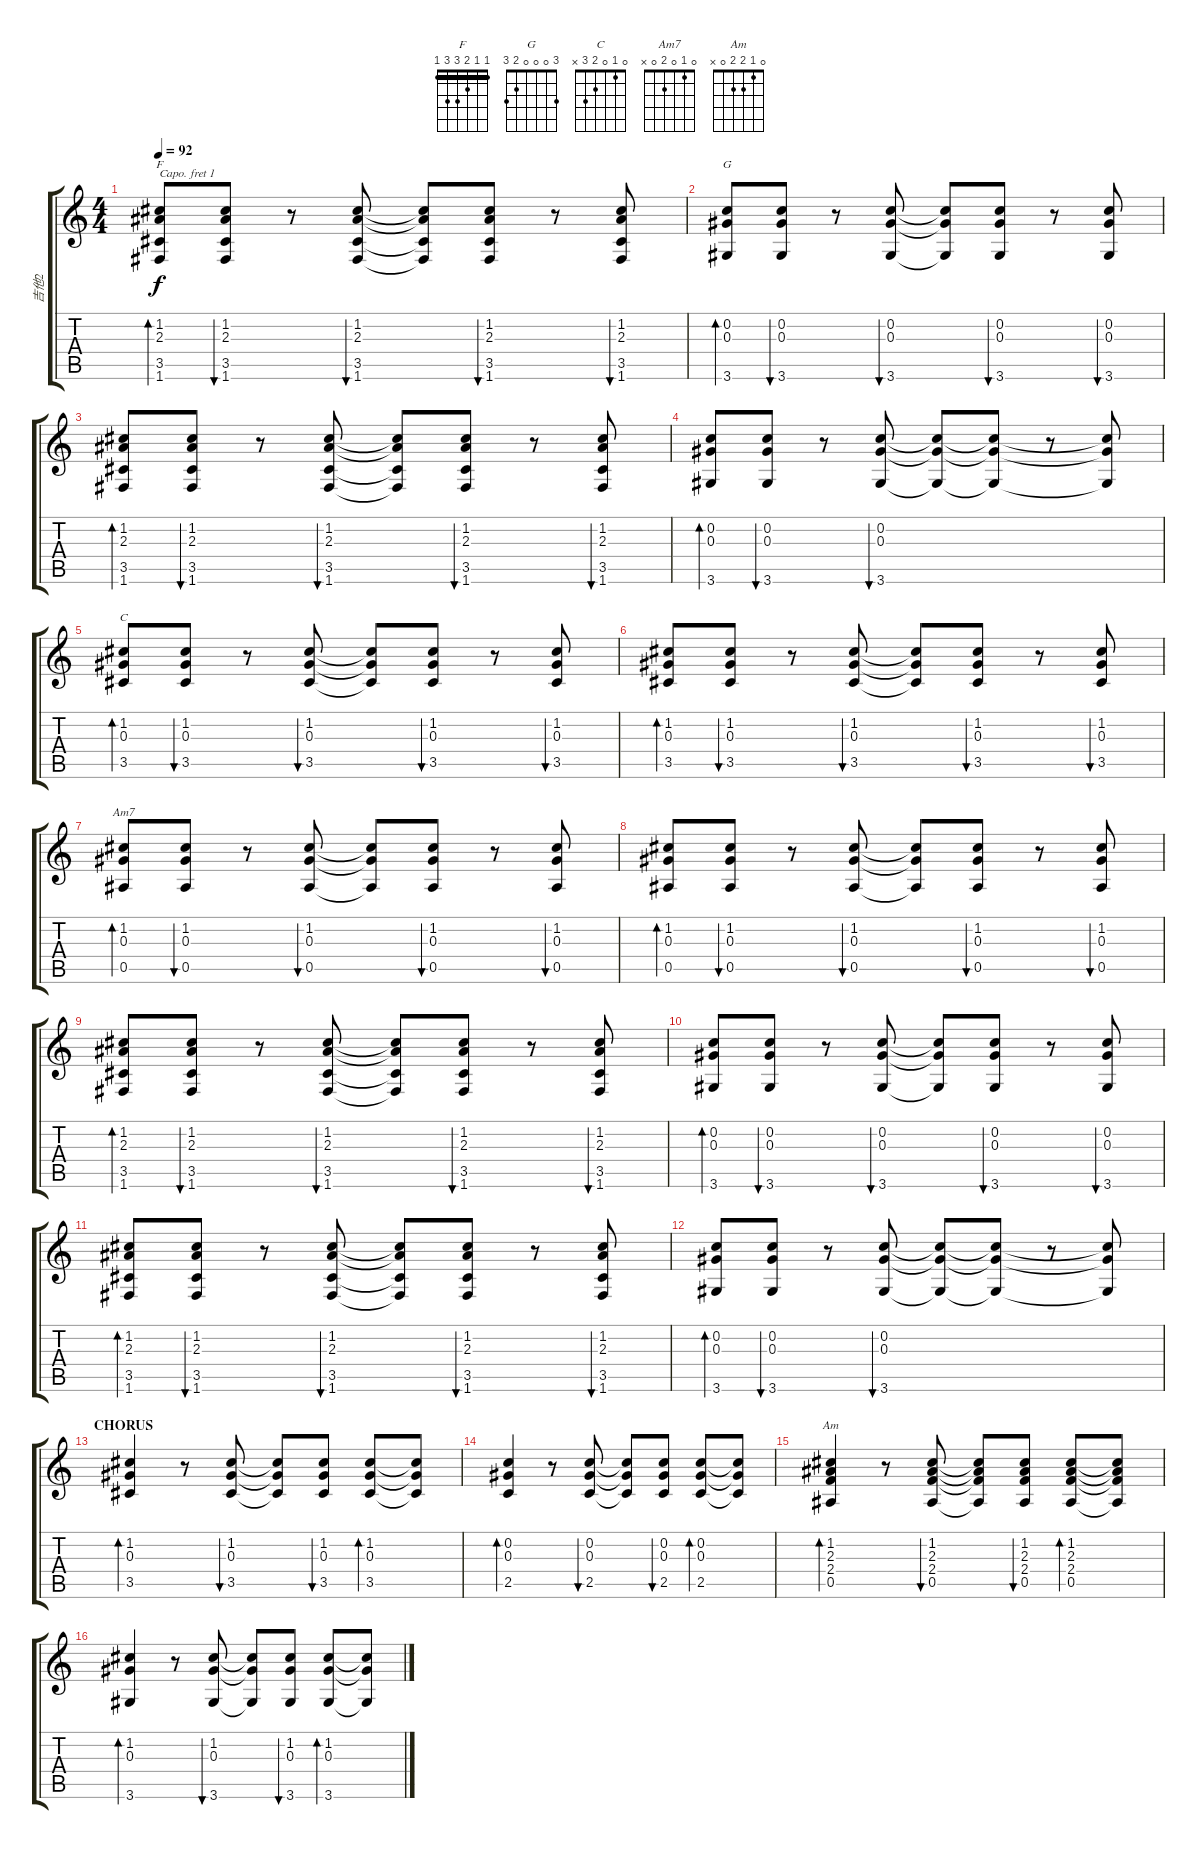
\track ("吉他2" "吉他2") {instrument acousticguitarsteel}
\staff {score tabs}
\capo 1
\tuning (E4 B3 G3 D3 A2 E2) {hide}
\chord ("F" 1 1 2 3 3 1) {barre 1}
\chord ("G" 3 0 0 0 2 3)
\chord ("C" 0 1 0 2 3 x)
\chord ("Am7" 0 1 0 2 0 x)
\chord ("Am" 0 1 2 2 0 x)
\ts (4 4)
\tempo 92
\clef g2
\ks c
(1.2 2.3 3.5 1.6).8{bd 30 ch "F" dy f} (1.2 2.3 3.5 1.6).8{bu 30} r.8 (1.2 2.3 3.5 1.6).8{bu 30} (1.2{t} 2.3{t} 3.5{t} 1.6{t}).8 (1.2 2.3 3.5 1.6).8{bu 30} r.8 (1.2 2.3 3.5 1.6).8{bu 30} |
(0.2 0.3 3.6).8{bd 30 ch "G"} (0.2 0.3 3.6).8{bu 30} r.8 (0.2 0.3 3.6).8{bu 30} (0.2{t} 0.3{t} 3.6{t}).8 (0.2 0.3 3.6).8{bu 30} r.8 (0.2 0.3 3.6).8{bu 30} |
(1.2 2.3 3.5 1.6).8{bd 30} (1.2 2.3 3.5 1.6).8{bu 30} r.8 (1.2 2.3 3.5 1.6).8{bu 30} (1.2{t} 2.3{t} 3.5{t} 1.6{t}).8 (1.2 2.3 3.5 1.6).8{bu 30} r.8 (1.2 2.3 3.5 1.6).8{bu 30} |
(0.2 0.3 3.6).8{bd 30} (0.2 0.3 3.6).8{bu 30} r.8 (0.2 0.3 3.6).8{bu 30} (0.2{t} 0.3{t} 3.6{t}).8 (0.2{t} 0.3{t} 3.6{t}).8 r.8 (0.2{t} 0.3{t} 3.6{t}).8 |
(1.2 0.3 3.5).8{bd 30 ch "C"} (1.2 0.3 3.5).8{bu 30} r.8 (1.2 0.3 3.5).8{bu 30} (1.2{t} 0.3{t} 3.5{t}).8 (1.2 0.3 3.5).8{bu 30} r.8 (1.2 0.3 3.5).8{bu 30} |
(1.2 0.3 3.5).8{bd 30} (1.2 0.3 3.5).8{bu 30} r.8 (1.2 0.3 3.5).8{bu 30} (1.2{t} 0.3{t} 3.5{t}).8 (1.2 0.3 3.5).8{bu 30} r.8 (1.2 0.3 3.5).8{bu 30} |
(1.2 0.3 0.5).8{bd 30 ch "Am7"} (1.2 0.3 0.5).8{bu 30} r.8 (1.2 0.3 0.5).8{bu 30} (1.2{t} 0.3{t} 0.5{t}).8 (1.2 0.3 0.5).8{bu 30} r.8 (1.2 0.3 0.5).8{bu 30} |
(1.2 0.3 0.5).8{bd 30} (1.2 0.3 0.5).8{bu 30} r.8 (1.2 0.3 0.5).8{bu 30} (1.2{t} 0.3{t} 0.5{t}).8 (1.2 0.3 0.5).8{bu 30} r.8 (1.2 0.3 0.5).8{bu 30} |
(1.2 2.3 3.5 1.6).8{bd 30} (1.2 2.3 3.5 1.6).8{bu 30} r.8 (1.2 2.3 3.5 1.6).8{bu 30} (1.2{t} 2.3{t} 3.5{t} 1.6{t}).8 (1.2 2.3 3.5 1.6).8{bu 30} r.8 (1.2 2.3 3.5 1.6).8{bu 30} |
(0.2 0.3 3.6).8{bd 30} (0.2 0.3 3.6).8{bu 30} r.8 (0.2 0.3 3.6).8{bu 30} (0.2{t} 0.3{t} 3.6{t}).8 (0.2 0.3 3.6).8{bu 30} r.8 (0.2 0.3 3.6).8{bu 30} |
(1.2 2.3 3.5 1.6).8{bd 30} (1.2 2.3 3.5 1.6).8{bu 30} r.8 (1.2 2.3 3.5 1.6).8{bu 30} (1.2{t} 2.3{t} 3.5{t} 1.6{t}).8 (1.2 2.3 3.5 1.6).8{bu 30} r.8 (1.2 2.3 3.5 1.6).8{bu 30} |
(0.2 0.3 3.6).8{bd 30} (0.2 0.3 3.6).8{bu 30} r.8 (0.2 0.3 3.6).8{bu 30} (0.2{t} 0.3{t} 3.6{t}).8 (0.2{t} 0.3{t} 3.6{t}).8 r.8 (0.2{t} 0.3{t} 3.6{t}).8 |
\section ("" "CHORUS")
(1.2 0.3 3.5).4{bd 60} r.8 (1.2 0.3 3.5).8{bu 60} (1.2{t} 0.3{t} 3.5{t}).8 (1.2 0.3 3.5).8{bu 60} (1.2 0.3 3.5).8{bd 60} (1.2{t} 0.3{t} 3.5{t}).8 |
(0.2 0.3 2.5).4{bd 60} r.8 (0.2 0.3 2.5).8{bu 60} (0.2{t} 0.3{t} 2.5{t}).8 (0.2 0.3 2.5).8{bu 60} (0.2 0.3 2.5).8{bd 60} (0.2{t} 0.3{t} 2.5{t}).8 |
(1.2 2.3 2.4 0.5).4{bd 60 ch "Am"} r.8 (1.2 2.3 2.4 0.5).8{bu 60} (1.2{t} 2.3{t} 2.4{t} 0.5{t}).8 (1.2 2.3 2.4 0.5).8{bu 60} (1.2 2.3 2.4 0.5).8{bd 60} (1.2{t} 2.3{t} 2.4{t} 0.5{t}).8 |
(1.2 0.3 3.6).4{bd 60} r.8 (1.2 0.3 3.6).8{bu 60} (1.2{t} 0.3{t} 3.6{t}).8 (1.2 0.3 3.6).8{bu 60} (1.2 0.3 3.6).8{bd 60} (1.2{t} 0.3{t} 3.6{t}).8
